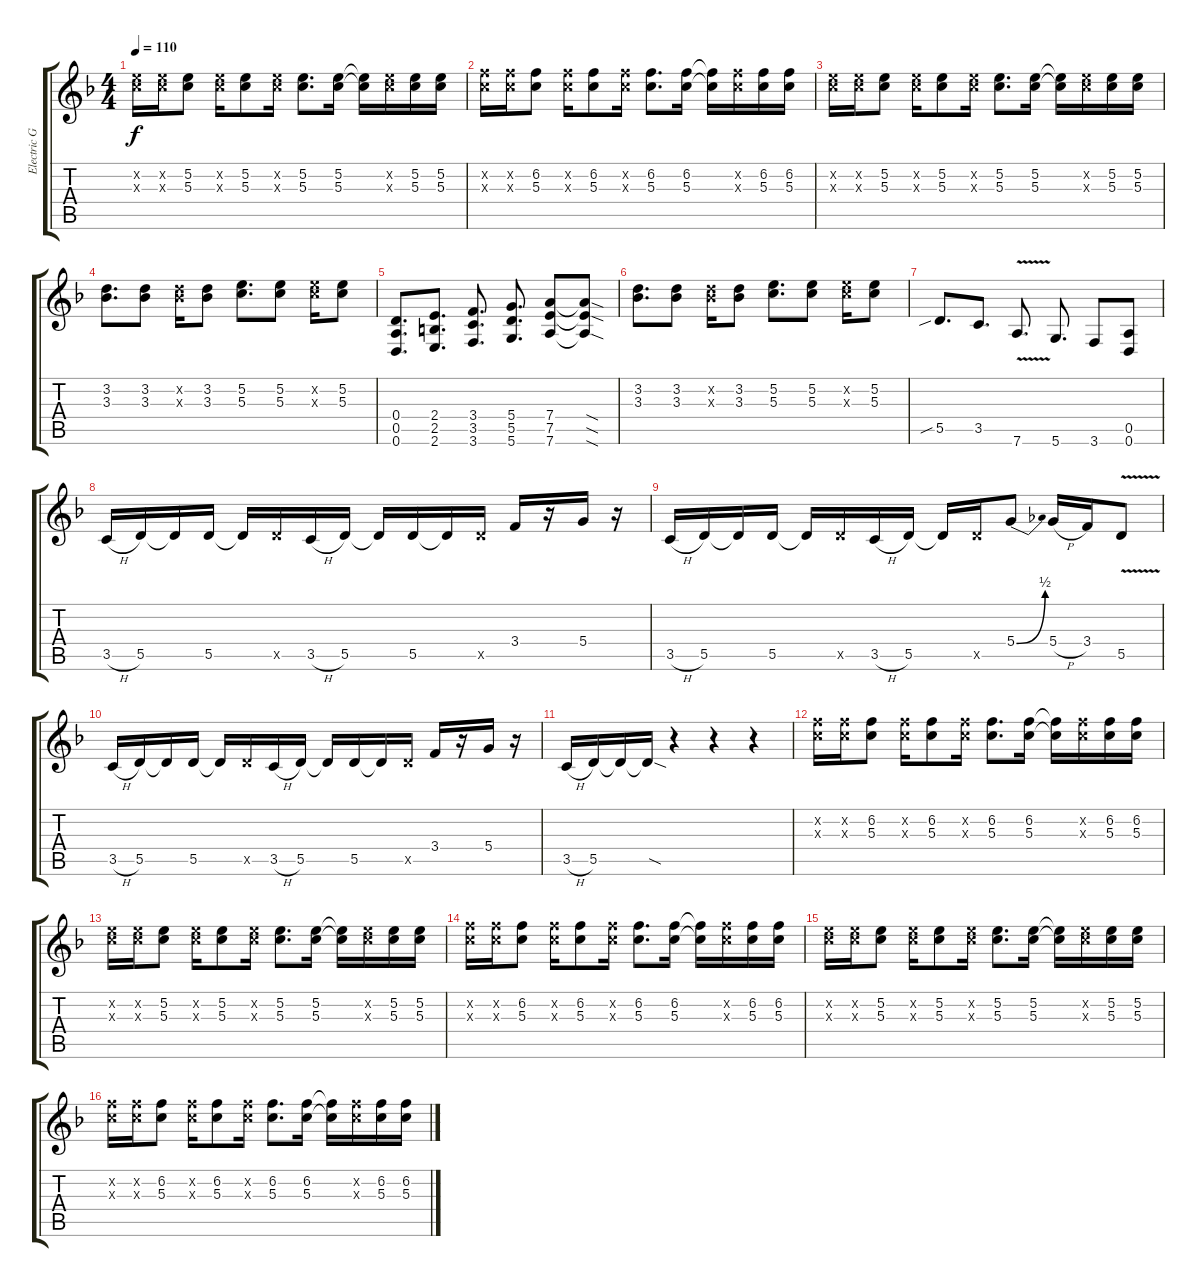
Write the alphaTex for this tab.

\track ("Electric Guitar 1" "Electric G") {instrument distortionguitar}
\staff {score tabs}
\tuning (E4 B3 G3 D3 A2 D2) {hide}
\ts (4 4)
\tempo 110
\clef g2
\ks dminor
(5.2{x} 5.3{x}).16{dy f} (5.2{x} 5.3{x}).16 (5.2 5.3).8 (5.2{x} 5.3{x}).16 (5.2 5.3).8 (5.2{x} 5.3{x}).16 (5.2 5.3).8{d} (5.2 5.3).16 (5.2{t} 5.3{t}).16 (5.2{x} 5.3{x}).16 (5.2 5.3).16 (5.2 5.3).16 |
(6.2{x} 5.3{x}).16 (6.2{x} 5.3{x}).16 (6.2 5.3).8 (6.2{x} 5.3{x}).16 (6.2 5.3).8 (6.2{x} 5.3{x}).16 (6.2 5.3).8{d} (6.2 5.3).16 (6.2{t} 5.3{t}).16 (6.2{x} 5.3{x}).16 (6.2 5.3).16 (6.2 5.3).16 |
(5.2{x} 5.3{x}).16 (5.2{x} 5.3{x}).16 (5.2 5.3).8 (5.2{x} 5.3{x}).16 (5.2 5.3).8 (5.2{x} 5.3{x}).16 (5.2 5.3).8{d} (5.2 5.3).16 (5.2{t} 5.3{t}).16 (5.2{x} 5.3{x}).16 (5.2 5.3).16 (5.2 5.3).16 |
(3.2 3.3).8{d} (3.2 3.3).8 (3.2{x} 3.3{x}).16 (3.2 3.3).8 (5.2 5.3).8{d} (5.2 5.3).8 (5.2{x} 5.3{x}).16 (5.2 5.3).8 |
(0.4 0.5 0.6).8{d} (2.4 2.5 2.6).8{d} (3.4 3.5 3.6).8{d} (5.4 5.5 5.6).8{d} (7.4 7.5 7.6).8 (7.4{sod t} 7.5{sod t} 7.6{sod t}).8 |
(3.2 3.3).8{d} (3.2 3.3).8 (3.2{x} 3.3{x}).16 (3.2 3.3).8 (5.2 5.3).8{d} (5.2 5.3).8 (5.2{x} 5.3{x}).16 (5.2 5.3).8 |
5.5{sib}.8{d} 3.5.8{d} 7.6{v}.8{d} 5.6.8{d} 3.6.8 (0.5 0.6).8 |
3.5{h}.16 5.5.16 5.5{t}.16 5.5.16 5.5{t}.16 5.5{x}.16 3.5{h}.16 5.5.16 5.5{t}.16 5.5.16 5.5{t}.16 5.5{x}.16 3.4.16 r.16 5.4.16 r.16 |
3.5{h}.16 5.5.16 5.5{t}.16 5.5.16 5.5{t}.16 5.5{x}.16 3.5{h}.16 5.5.16 5.5{t}.16 5.5{x}.16 5.4{be (bend 0 0 60 2)}.8 5.4{h}.16 3.4.16 5.5{v}.8 |
3.5{h}.16 5.5.16 5.5{t}.16 5.5.16 5.5{t}.16 5.5{x}.16 3.5{h}.16 5.5.16 5.5{t}.16 5.5.16 5.5{t}.16 5.5{x}.16 3.4.16 r.16 5.4.16 r.16 |
3.5{h}.16 5.5.16 5.5{t}.16 5.5{sod t}.16 r.4 r.4 r.4 |
(6.2{x} 5.3{x}).16 (6.2{x} 5.3{x}).16 (6.2 5.3).8 (6.2{x} 5.3{x}).16 (6.2 5.3).8 (6.2{x} 5.3{x}).16 (6.2 5.3).8{d} (6.2 5.3).16 (6.2{t} 5.3{t}).16 (6.2{x} 5.3{x}).16 (6.2 5.3).16 (6.2 5.3).16 |
(5.2{x} 5.3{x}).16 (5.2{x} 5.3{x}).16 (5.2 5.3).8 (5.2{x} 5.3{x}).16 (5.2 5.3).8 (5.2{x} 5.3{x}).16 (5.2 5.3).8{d} (5.2 5.3).16 (5.2{t} 5.3{t}).16 (5.2{x} 5.3{x}).16 (5.2 5.3).16 (5.2 5.3).16 |
(6.2{x} 5.3{x}).16 (6.2{x} 5.3{x}).16 (6.2 5.3).8 (6.2{x} 5.3{x}).16 (6.2 5.3).8 (6.2{x} 5.3{x}).16 (6.2 5.3).8{d} (6.2 5.3).16 (6.2{t} 5.3{t}).16 (6.2{x} 5.3{x}).16 (6.2 5.3).16 (6.2 5.3).16 |
(5.2{x} 5.3{x}).16 (5.2{x} 5.3{x}).16 (5.2 5.3).8 (5.2{x} 5.3{x}).16 (5.2 5.3).8 (5.2{x} 5.3{x}).16 (5.2 5.3).8{d} (5.2 5.3).16 (5.2{t} 5.3{t}).16 (5.2{x} 5.3{x}).16 (5.2 5.3).16 (5.2 5.3).16 |
(6.2{x} 5.3{x}).16 (6.2{x} 5.3{x}).16 (6.2 5.3).8 (6.2{x} 5.3{x}).16 (6.2 5.3).8 (6.2{x} 5.3{x}).16 (6.2 5.3).8{d} (6.2 5.3).16 (6.2{t} 5.3{t}).16 (6.2{x} 5.3{x}).16 (6.2 5.3).16 (6.2 5.3).16
